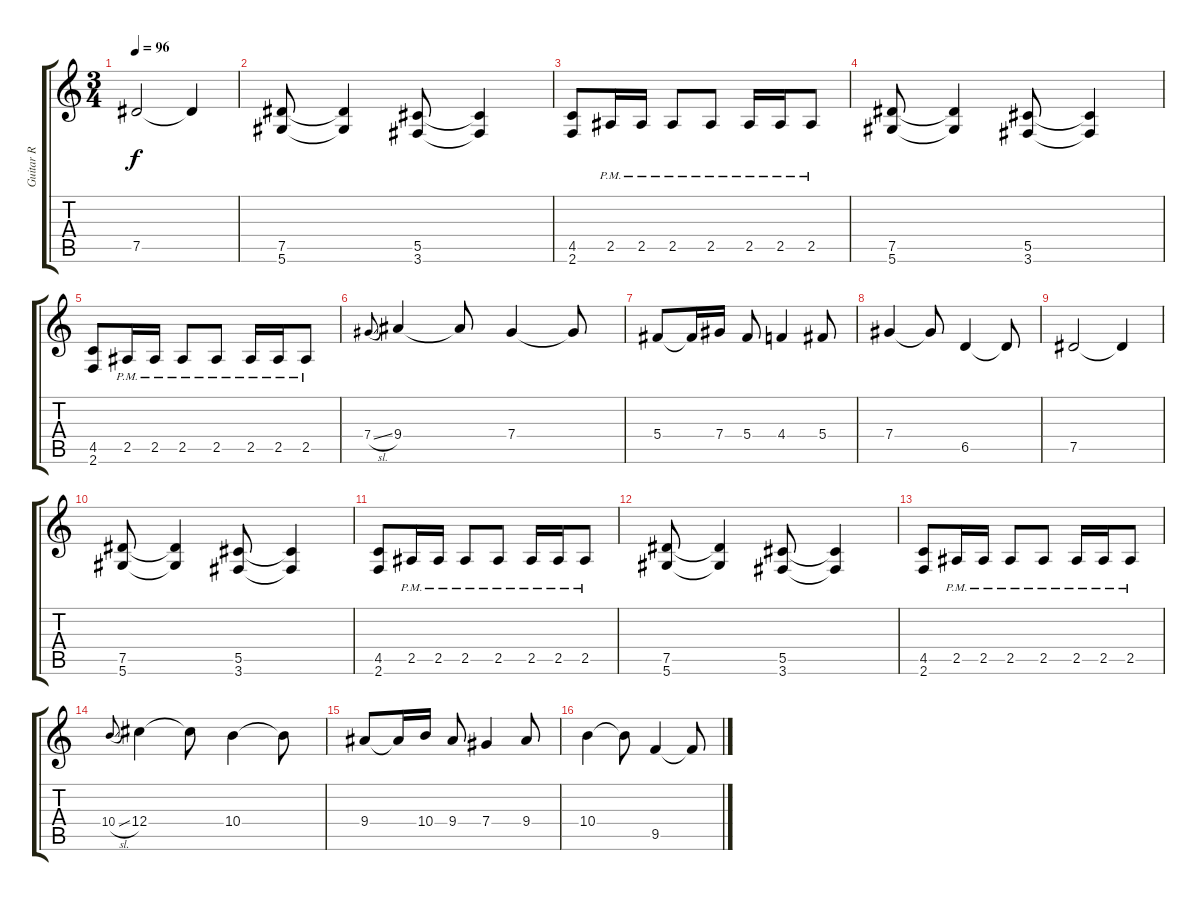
\track ("Guitar R" "Guitar R") {instrument distortionguitar}
\staff {score tabs}
\tuning (Eb4 Bb3 Gb3 Db3 Ab2 Eb2) {hide}
\ts (3 4)
\tempo 96
\clef g2
\ks c
7.5.2{dy f} 7.5{t}.4 |
(7.5 5.6).8 (7.5{t} 5.6{t}).4 (5.5 3.6).8 (5.5{t} 3.6{t}).4 |
(4.5 2.6).8 2.5{pm}.16 2.5{pm}.16 2.5{pm}.8 2.5{pm}.8 2.5{pm}.16 2.5{pm}.16 2.5{pm}.8 |
(7.5 5.6).8 (7.5{t} 5.6{t}).4 (5.5 3.6).8 (5.5{t} 3.6{t}).4 |
(4.5 2.6).8 2.5{pm}.16 2.5{pm}.16 2.5{pm}.8 2.5{pm}.8 2.5{pm}.16 2.5{pm}.16 2.5{pm}.8 |
7.4{sl}.8{gr onbeat} 9.4.4 9.4{t}.8 7.4.4 7.4{t}.8 |
5.4.8 5.4{t}.16 7.4.16 5.4.8 4.4.4 5.4.8 |
7.4.4 7.4{t}.8 6.5.4 6.5{t}.8 |
7.5.2 7.5{t}.4 |
(7.5 5.6).8 (7.5{t} 5.6{t}).4 (5.5 3.6).8 (5.5{t} 3.6{t}).4 |
(4.5 2.6).8 2.5{pm}.16 2.5{pm}.16 2.5{pm}.8 2.5{pm}.8 2.5{pm}.16 2.5{pm}.16 2.5{pm}.8 |
(7.5 5.6).8 (7.5{t} 5.6{t}).4 (5.5 3.6).8 (5.5{t} 3.6{t}).4 |
(4.5 2.6).8 2.5{pm}.16 2.5{pm}.16 2.5{pm}.8 2.5{pm}.8 2.5{pm}.16 2.5{pm}.16 2.5{pm}.8 |
10.4{sl}.8{gr onbeat} 12.4.4 12.4{t}.8 10.4.4 10.4{t}.8 |
9.4.8 9.4{t}.16 10.4.16 9.4.8 7.4.4 9.4.8 |
10.4.4 10.4{t}.8 9.5.4 9.5{t}.8
